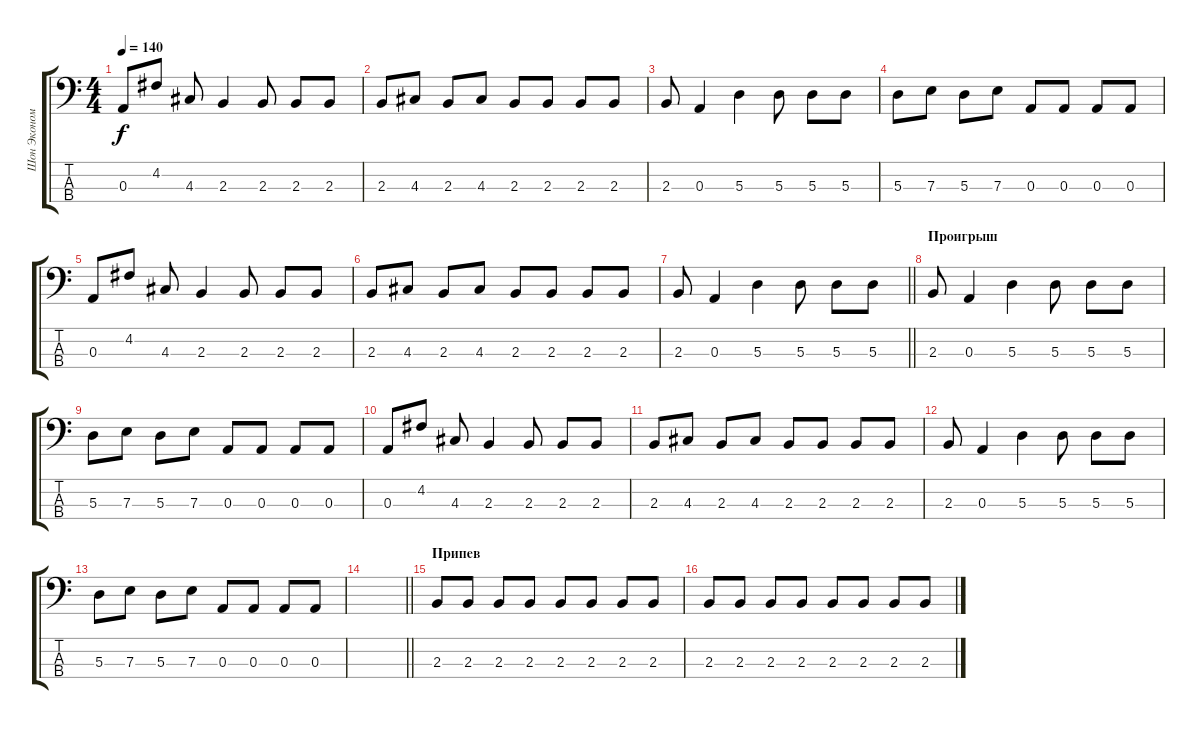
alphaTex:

\track ("Шон Экономаки" "Шон Эконом") {instrument electricbasspick}
\staff {score tabs}
\tuning (G2 D2 A1 E1) {hide}
\ts (4 4)
\tempo 140
\clef f4
\ks c
0.3.8{dy f} 4.2.8 4.3.8 2.3.4 2.3.8 2.3.8 2.3.8 |
2.3.8 4.3.8 2.3.8 4.3.8 2.3.8 2.3.8 2.3.8 2.3.8 |
2.3.8 0.3.4 5.3.4 5.3.8 5.3.8 5.3.8 |
5.3.8 7.3.8 5.3.8 7.3.8 0.3.8 0.3.8 0.3.8 0.3.8 |
0.3.8 4.2.8 4.3.8 2.3.4 2.3.8 2.3.8 2.3.8 |
2.3.8 4.3.8 2.3.8 4.3.8 2.3.8 2.3.8 2.3.8 2.3.8 |
\barLineRight lightlight
2.3.8 0.3.4 5.3.4 5.3.8 5.3.8 5.3.8 |
\section ("" "Проигрыш")
2.3.8 0.3.4 5.3.4 5.3.8 5.3.8 5.3.8 |
5.3.8 7.3.8 5.3.8 7.3.8 0.3.8 0.3.8 0.3.8 0.3.8 |
0.3.8 4.2.8 4.3.8 2.3.4 2.3.8 2.3.8 2.3.8 |
2.3.8 4.3.8 2.3.8 4.3.8 2.3.8 2.3.8 2.3.8 2.3.8 |
2.3.8 0.3.4 5.3.4 5.3.8 5.3.8 5.3.8 |
5.3.8 7.3.8 5.3.8 7.3.8 0.3.8 0.3.8 0.3.8 0.3.8 |
\barLineRight lightlight
|
\section ("" "Припев")
2.3.8 2.3.8 2.3.8 2.3.8 2.3.8 2.3.8 2.3.8 2.3.8 |
2.3.8 2.3.8 2.3.8 2.3.8 2.3.8 2.3.8 2.3.8 2.3.8
